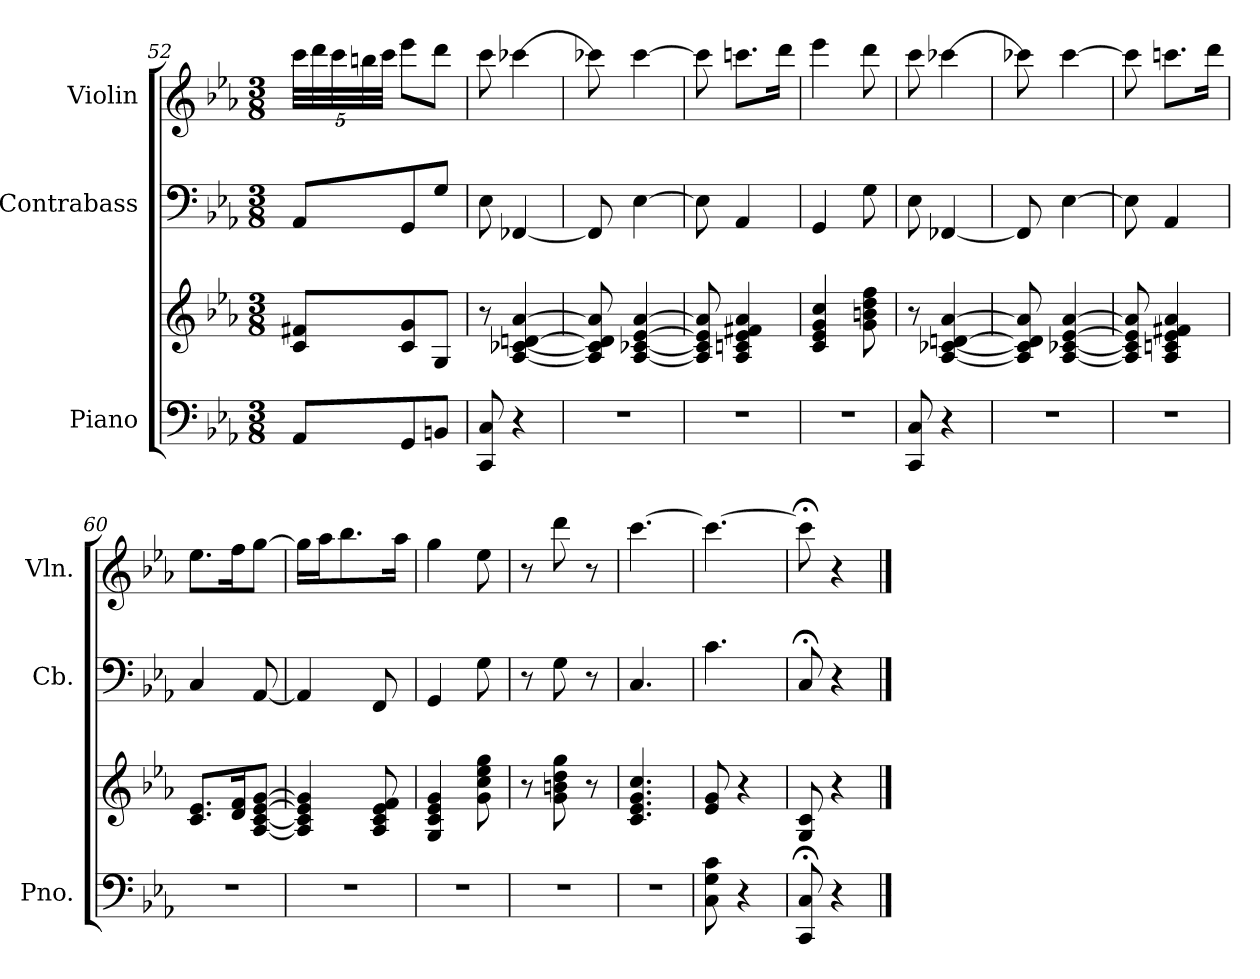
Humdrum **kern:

**kern	**kern	**kern	**kern
*part3	*part3	*part2	*part1
*staff4	*staff3	*staff2	*staff1
*I"Piano	*	*I"Contrabass	*I"Violin
*I'Pno.	*	*I'Cb.	*I'Vln.
*clefF4	*clefG2	*clefF4	*clefG2
*	*	*ITrd7c12	*
*k[b-e-a-]	*k[b-e-a-]	*k[b-e-a-]	*k[b-e-a-]
*c:	*c:	*c:	*c:
*M3/8	*M3/8	*M3/8	*M3/8
=52	=52	=52	=52
8AA-/L	8c/ 8f#X/L	8AAA-/L	40ccc\LLL
.	.	.	40ddd\
.	.	.	40ccc\
.	.	.	40bbn\
.	.	.	40ccc\JJJ
8GG/	8c/ 8g/	8GGG/	8eee-\L
8BBn/J	8G/J	8GG/J	8ddd\J
=53	=53	=53	=53
8CC/ 8C/	8r	8EE-\	8ccc\
4r	[4A-/ [4c-X/ [4dn/ [4a-/	[4FFF-X/	[4ccc-X\
!!LO:LB:g=z
=54	=54	=54	=54
4.r	8A-/] 8c-/] 8dn/] 8a-/]	8FFF-/]	8ccc-X\]
.	[4A-/ [4c-X/ [4e-/ [4a-/	[4EE-\	[4ccc-\
=55	=55	=55	=55
4.r	8A-/] 8c-/] 8e-/] 8a-/]	8EE-\]	8ccc-\]
.	4A-/ 4cn/ 4e-/ 4f#X/ 4a-/	4AAA-/	8.cccn\L
.	.	.	16ddd\Jk
=56	=56	=56	=56
4.r	4c/ 4e-/ 4g/ 4cc/	4GGG/	4eee-\
.	8g\ 8bn\ 8dd\ 8ff\	8GG\	8ddd\
=57	=57	=57	=57
8CC/ 8C/	8r	8EE-\	8ccc\
4r	[4A-/ [4c-X/ [4dn/ [4a-/	[4FFF-X/	[4ccc-X\
=58	=58	=58	=58
4.r	8A-/] 8c-/] 8dn/] 8a-/]	8FFF-/]	8ccc-X\]
.	[4A-/ [4c-X/ [4e-/ [4a-/	[4EE-\	[4ccc-\
=59	=59	=59	=59
4.r	8A-/] 8c-/] 8e-/] 8a-/]	8EE-\]	8ccc-\]
.	4A-/ 4cn/ 4e-/ 4f#X/ 4a-/	4AAA-/	8.cccn\L
.	.	.	16ddd\Jk
=60	=60	=60	=60
4.r	8.c/ 8.e-/L	4CC/	8.ee-\L
.	16d/ 16f/k	.	16ff\k
.	[8A-/ [8c/ [8e-/ [8g/J	[8AAA-/	[8gg\J
!!LO:LB:g=z
=61	=61	=61	=61
4.r	4A-/] 4c/] 4e-/] 4g/]	4AAA-/]	16gg\LL]
.	.	.	16aa-\J
.	.	.	8.bb-\
.	8A-/ 8c/ 8e-/ 8f/	8FFF/	.
.	.	.	16aa-\Jk
=62	=62	=62	=62
4.r	4G/ 4c/ 4e-/ 4g/	4GGG/	4gg\
.	8g\ 8cc\ 8ee-\ 8gg\	8GG\	8ee-\
=63	=63	=63	=63
4.r	8r	8r	8r
.	8g\ 8bn\ 8dd\ 8gg\	8GG\	8ddd\
.	8r	8r	8r
=64	=64	=64	=64
4.r	4.c/ 4.e-/ 4.g/ 4.cc/	4.CC/	[4.ccc\
=65	=65	=65	=65
8C\ 8G\ 8c\	8e-/ 8g/	4.C\	4.ccc\_
4r	4r	.	.
=66	=66	=66	=66
8CC/; 8C/;	8G/ 8c/	8CC;/	8ccc;<\]
4r	4r	4r	4r
==	==	==	==
*-	*-	*-	*-
